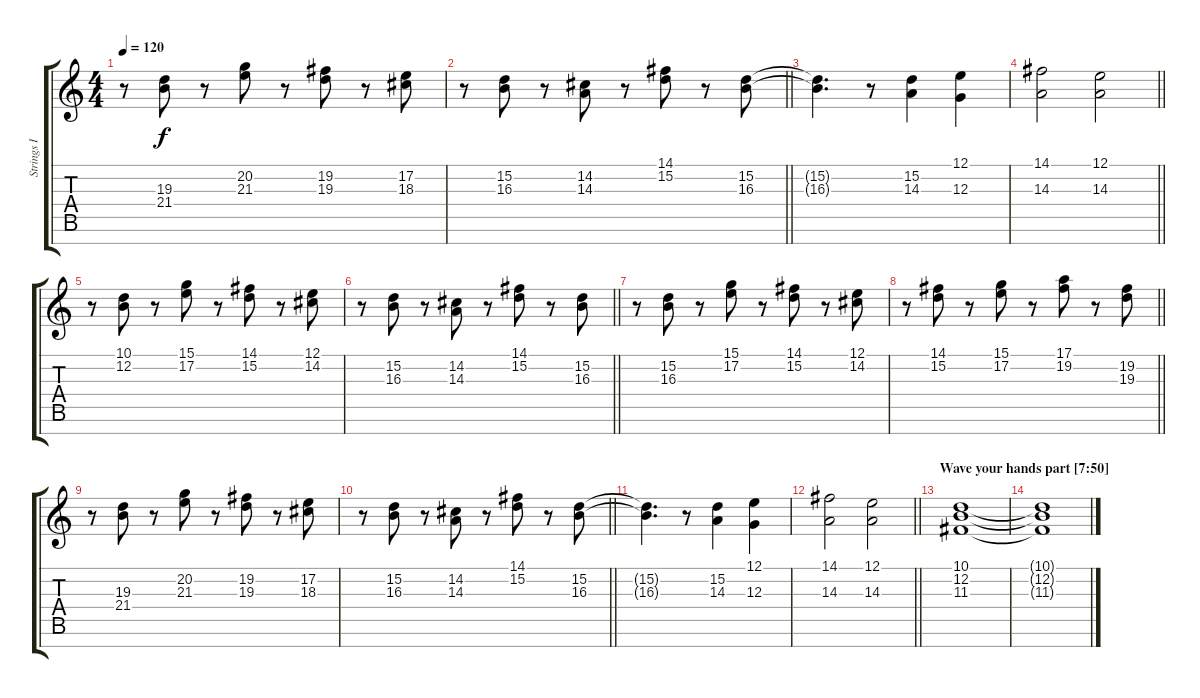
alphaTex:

\track ("Strings I" "Strings I") {instrument stringensemble1}
\staff {score tabs}
\tuning (E4 B3 G3 D3 A2 E2 B1) {hide}
\ts (4 4)
\tempo 120
\clef g2
\ks c
r.8{dy f} (19.3 21.4).8 r.8 (20.2 21.3).8 r.8 (19.2 19.3).8 r.8 (17.2 18.3).8 |
\barLineRight lightlight
r.8 (15.2 16.3).8 r.8 (14.2 14.3).8 r.8 (14.1 15.2).8 r.8 (15.2 16.3).8 |
(15.2{t} 16.3{t}).4{d} r.8 (15.2 14.3).4 (12.1 12.3).4 |
\barLineRight lightlight
(14.1 14.3).2 (12.1 14.3).2 |
r.8 (10.1 12.2).8 r.8 (15.1 17.2).8 r.8 (14.1 15.2).8 r.8 (12.1 14.2).8 |
\barLineRight lightlight
r.8 (15.2 16.3).8 r.8 (14.2 14.3).8 r.8 (14.1 15.2).8 r.8 (15.2 16.3).8 |
r.8 (15.2 16.3).8 r.8 (15.1 17.2).8 r.8 (14.1 15.2).8 r.8 (12.1 14.2).8 |
\barLineRight lightlight
r.8 (14.1 15.2).8 r.8 (15.1 17.2).8 r.8 (17.1 19.2).8 r.8 (19.2 19.3).8 |
r.8 (19.3 21.4).8 r.8 (20.2 21.3).8 r.8 (19.2 19.3).8 r.8 (17.2 18.3).8 |
\barLineRight lightlight
r.8 (15.2 16.3).8 r.8 (14.2 14.3).8 r.8 (14.1 15.2).8 r.8 (15.2 16.3).8 |
(15.2{t} 16.3{t}).4{d} r.8 (15.2 14.3).4 (12.1 12.3).4 |
\barLineRight lightlight
(14.1 14.3).2 (12.1 14.3).2 |
\section ("" "Wave your hands part [7:50]")
(10.1 12.2 11.3).1{volume 4} |
(10.1{t} 12.2{t} 11.3{t}).1
